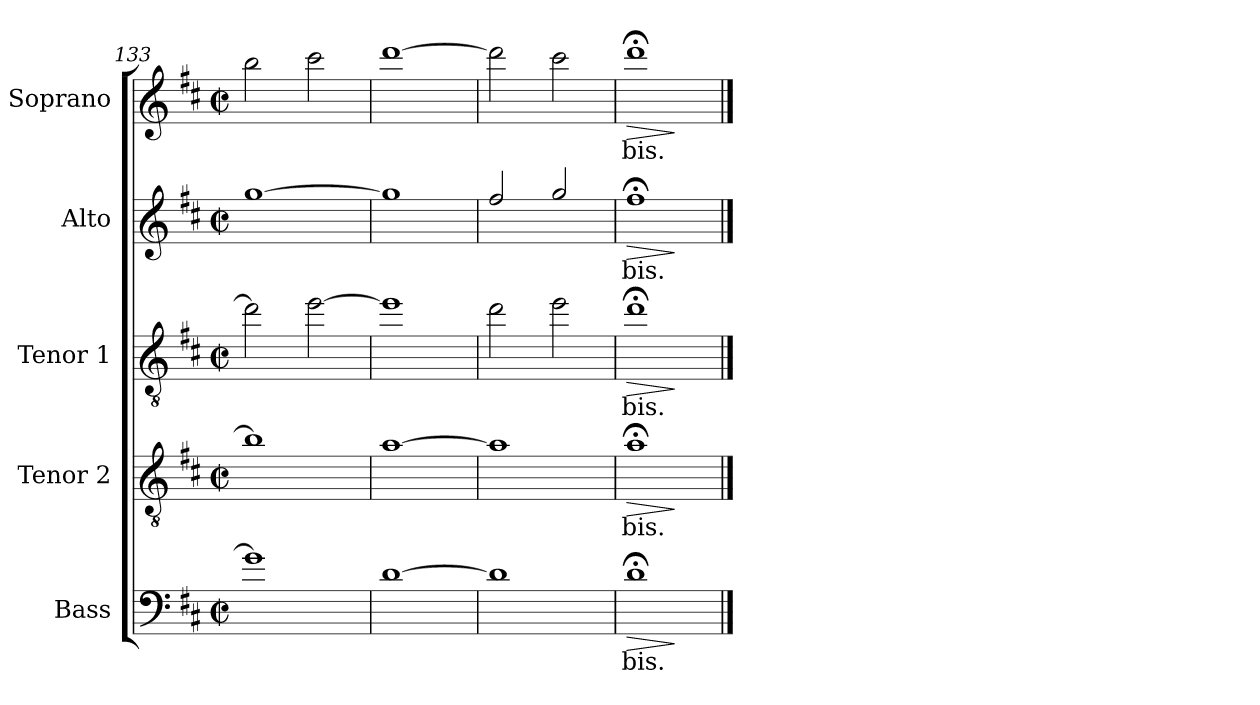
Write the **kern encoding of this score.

**kern	**text	**dynam	**kern	**text	**dynam	**kern	**text	**dynam	**kern	**text	**dynam	**kern	**text	**dynam
*part5	*part5	*part5	*part4	*part4	*part4	*part3	*part3	*part3	*part2	*part2	*part2	*part1	*part1	*part1
*staff5	*staff5	*staff5	*staff4	*staff4	*staff4	*staff3	*staff3	*staff3	*staff2	*staff2	*staff2	*staff1	*staff1	*staff1
*I"Bass	*	*	*I"Tenor 2	*	*	*I"Tenor 1	*	*	*I"Alto	*	*	*I"Soprano	*	*
*I'B	*	*	*I'T 2	*	*	*I'T 1	*	*	*I'A	*	*	*I'S	*	*
*clefF4	*	*	*clefGv2	*	*	*clefGv2	*	*	*clefG2	*	*	*clefG2	*	*
*ITrd7c12	*	*	*ITrd7c12	*	*	*ITrd7c12	*	*	*ITrd7c12	*	*	*ITrd7c12	*	*
*k[f#c#]	*	*	*k[f#c#]	*	*	*k[f#c#]	*	*	*k[f#c#]	*	*	*k[f#c#]	*	*
*D:	*	*	*D:	*	*	*D:	*	*	*D:	*	*	*D:	*	*
*M2/2	*	*	*M2/2	*	*	*M2/2	*	*	*M2/2	*	*	*M2/2	*	*
*met(c|)	*	*	*met(c|)	*	*	*met(c|)	*	*	*met(c|)	*	*	*met(c|)	*	*
=133	=133	=133	=133	=133	=133	=133	=133	=133	=133	=133	=133	=133	=133	=133
1G]	.	.	1B]	.	.	2d\]	.	.	[1g	.	.	2b\	.	.
.	.	.	.	.	.	[2e\	.	.	.	.	.	2cc#\	.	.
=134	=134	=134	=134	=134	=134	=134	=134	=134	=134	=134	=134	=134	=134	=134
[1D	.	.	[1A	.	.	1e]	.	.	1g]	.	.	[1dd	.	.
=135	=135	=135	=135	=135	=135	=135	=135	=135	=135	=135	=135	=135	=135	=135
1D]	.	.	1A]	.	.	2d\	.	.	2f#/	.	.	2dd\]	.	.
.	.	.	.	.	.	2e\	.	.	2g/	.	.	2cc#\	.	.
=136	=136	=136	=136	=136	=136	=136	=136	=136	=136	=136	=136	=136	=136	=136
!	!LO:LY:b	!LO:HP:b	!	!LO:LY:b	!LO:HP:b	!	!LO:LY:b	!LO:HP:b	!	!LO:LY:b	!LO:HP:b	!	!LO:LY:b	!LO:HP:b
1D;<	-bis.	>	1A;<	-bis.	>	1d;<	-bis.	>	1f#;<	-bis.	>	1dd;<	-bis.	>
.	.	]	.	.	]	.	.	]	.	.	]	.	.	]
==	==	==	==	==	==	==	==	==	==	==	==	==	==	==
*-	*-	*-	*-	*-	*-	*-	*-	*-	*-	*-	*-	*-	*-	*-
